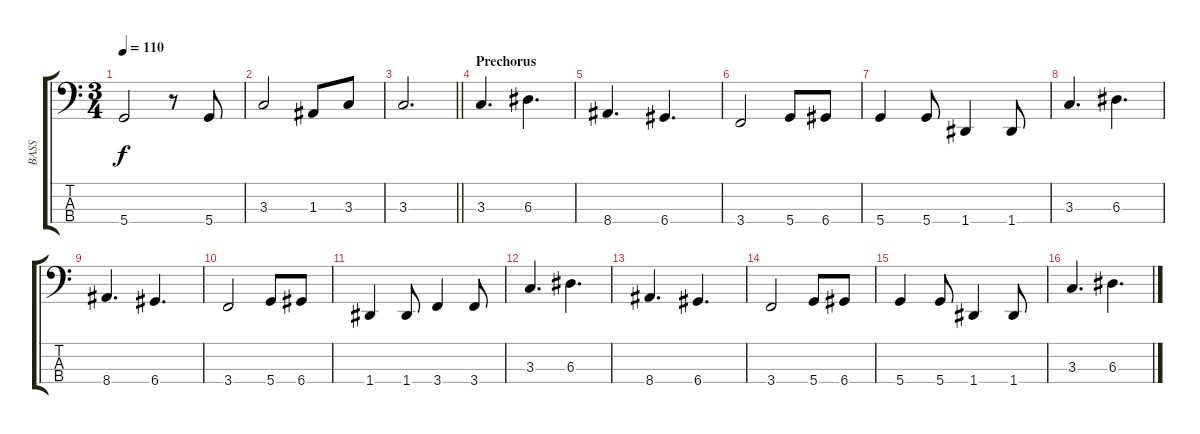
\track ("BASS" "BASS") {instrument electricbassfinger}
\staff {score tabs}
\tuning (G2 D2 A1 D1) {hide}
\ts (3 4)
\tempo 110
\clef f4
\ks c
5.4.2{dy f} r.8 5.4.8 |
3.3.2 1.3.8 3.3.8 |
\barLineRight lightlight
3.3.2{d} |
\section ("" "Prechorus")
3.3.4{d} 6.3.4{d} |
8.4.4{d} 6.4.4{d} |
3.4.2 5.4.8 6.4.8 |
5.4.4 5.4.8 1.4.4 1.4.8 |
3.3.4{d} 6.3.4{d} |
8.4.4{d} 6.4.4{d} |
3.4.2 5.4.8 6.4.8 |
1.4.4 1.4.8 3.4.4 3.4.8 |
3.3.4{d} 6.3.4{d} |
8.4.4{d} 6.4.4{d} |
3.4.2 5.4.8 6.4.8 |
5.4.4 5.4.8 1.4.4 1.4.8 |
3.3.4{d} 6.3.4{d}
